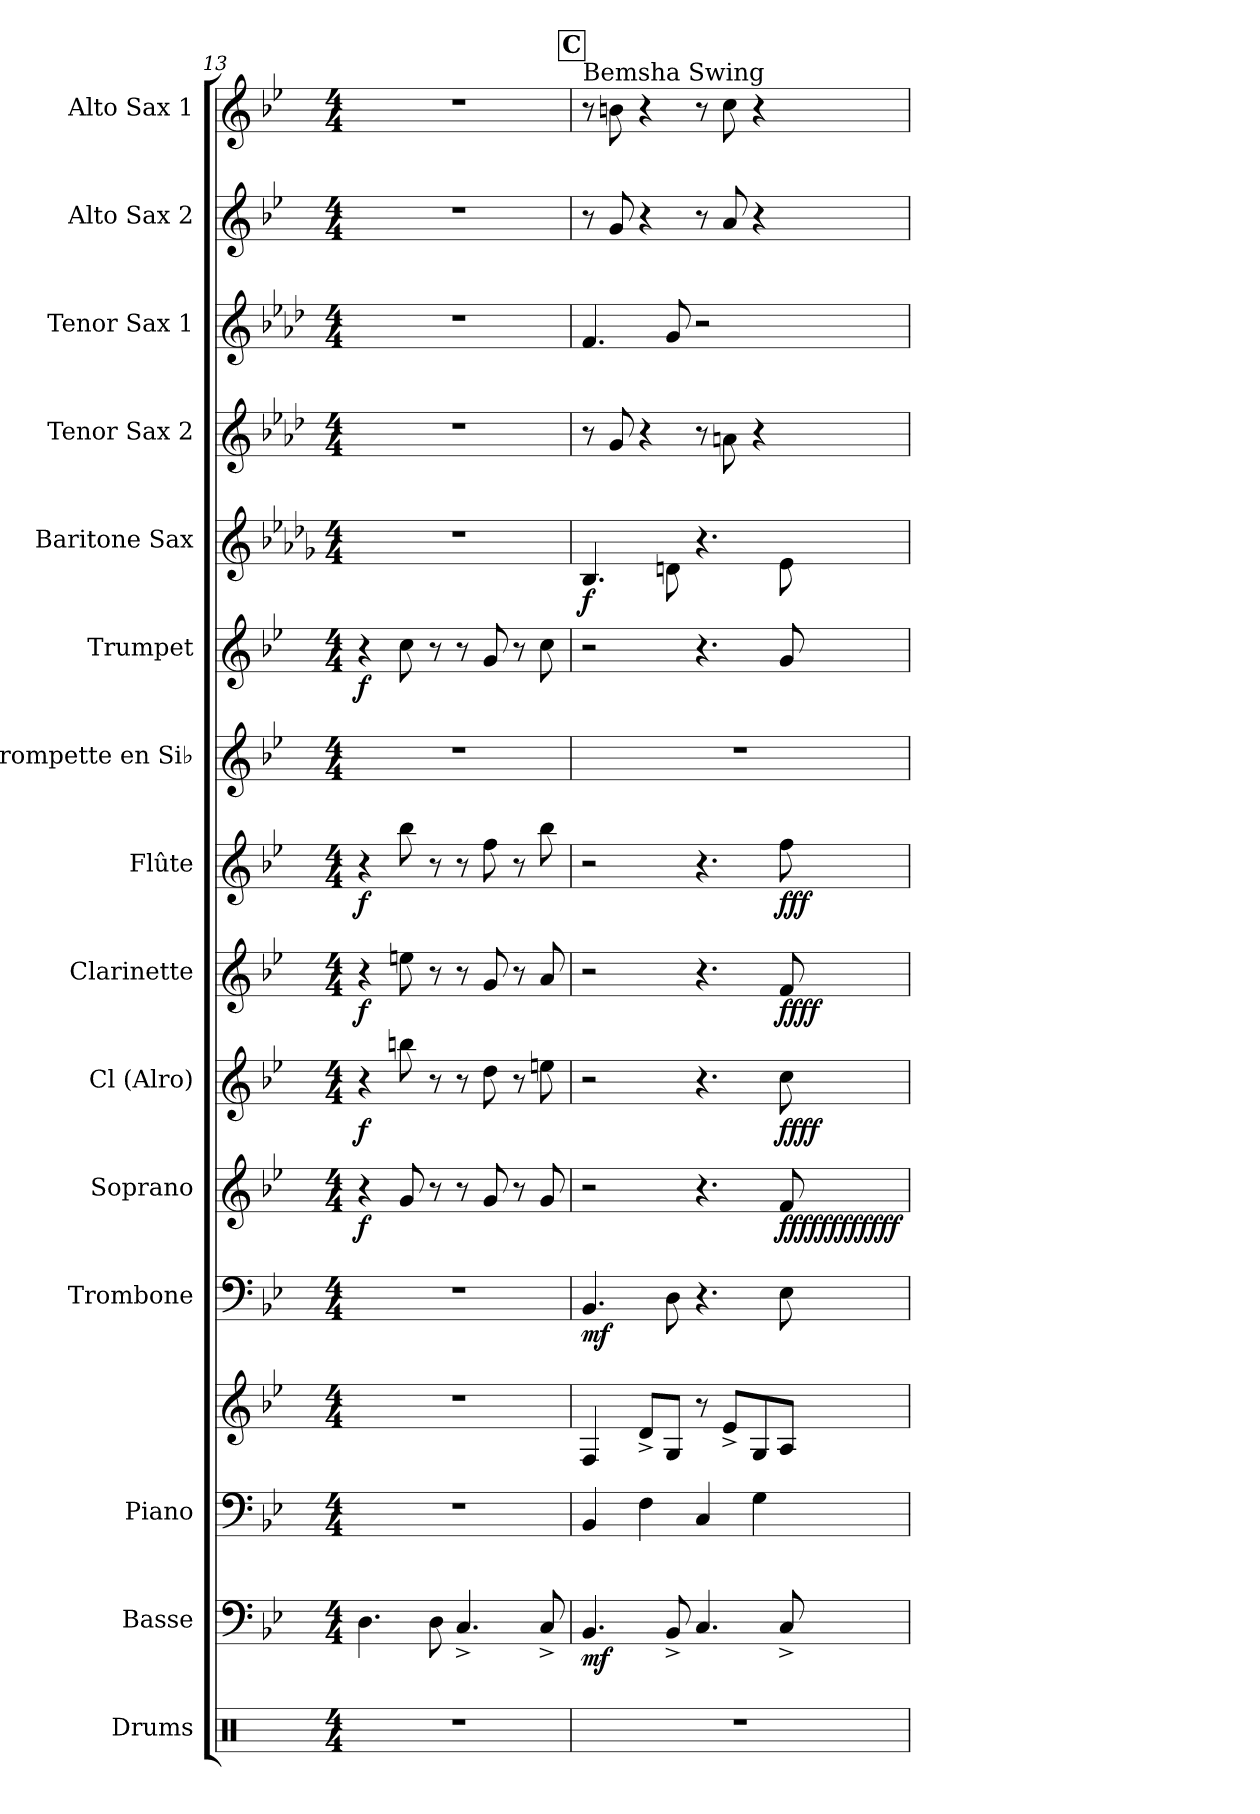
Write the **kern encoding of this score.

**kern	**kern	**dynam	**kern	**kern	**kern	**dynam	**kern	**dynam	**kern	**dynam	**kern	**dynam	**kern	**dynam	**kern	**kern	**dynam	**kern	**dynam	**kern	**kern	**kern	**kern
*part15	*part14	*part14	*part13	*part13	*part12	*part12	*part11	*part11	*part10	*part10	*part9	*part9	*part8	*part8	*part7	*part6	*part6	*part5	*part5	*part4	*part3	*part2	*part1
*staff16	*staff15	*staff15	*staff14	*staff13	*staff12	*staff12	*staff11	*staff11	*staff10	*staff10	*staff9	*staff9	*staff8	*staff8	*staff7	*staff6	*staff6	*staff5	*staff5	*staff4	*staff3	*staff2	*staff1
*I"Drums	*I"Basse	*	*I"Piano	*	*I"Trombone	*	*I"Soprano	*	*I"Cl (Alro)	*	*I"Clarinette	*	*I"Flûte	*	*I"Trompette en Si♭	*I"Trumpet	*	*I"Baritone Sax	*	*I"Tenor Sax 2	*I"Tenor Sax 1	*I"Alto Sax 2	*I"Alto Sax 1
*	*I'B	*	*I'P	*	*I'Tb	*	*I'Sop	*	*I'Cla	*	*I'Cl	*	*I'Fl.	*	*I'Tromp. Si♭	*I'Tp	*	*I'Bar	*	*	*	*I'Sa2	*I'Sa1
!!LO:PB:g=z
*clefX	*clefF4	*	*clefF4	*clefG2	*clefF4	*	*clefG2	*	*clefG2	*	*clefG2	*	*clefG2	*	*clefG2	*clefG2	*	*clefG2	*	*clefG2	*clefG2	*clefG2	*clefG2
*	*ITrd7c12	*	*	*	*	*	*ITrd1c2	*	*ITrd5c9	*	*ITrd1c2	*	*	*	*ITrd1c2	*ITrd1c2	*	*ITrd12c21	*	*ITrd8c14	*ITrd8c14	*ITrd5c9	*ITrd5c9
*k[]	*k[b-e-]	*	*k[b-e-]	*k[b-e-]	*k[b-e-]	*	*k[b-e-a-d-]	*	*k[b-e-a-d-g-]	*	*k[b-e-a-d-]	*	*k[b-e-]	*	*k[b-e-a-d-]	*k[b-e-a-d-]	*	*k[b-e-a-d-g-]	*	*k[b-e-a-d-]	*k[b-e-a-d-]	*k[b-e-a-d-g-]	*k[b-e-a-d-g-]
*M4/4	*M4/4	*	*M4/4	*M4/4	*M4/4	*	*M4/4	*	*M4/4	*	*M4/4	*	*M4/4	*	*M4/4	*M4/4	*	*M4/4	*	*M4/4	*M4/4	*M4/4	*M4/4
=13	=13	=13	=13	=13	=13	=13	=13	=13	=13	=13	=13	=13	=13	=13	=13	=13	=13	=13	=13	=13	=13	=13	=13
!	!	!	!	!	!	!	!	!LO:DY:b	!	!LO:DY:b	!	!LO:DY:b	!	!LO:DY:b	!	!	!LO:DY:b	!	!	!	!	!	!
1r	4.DD\	.	1r	1r	1r	.	4r	f	4r	f	4r	f	4r	f	1r	4r	f	1r	.	1r	1r	1r	1r
.	.	.	.	.	.	.	8f/	.	8ddn\	.	8ddn\	.	8bb-\	.	.	8b-\	.	.	.	.	.	.	.
.	8DD\	.	.	.	.	.	8r	.	8r	.	8r	.	8r	.	.	8r	.	.	.	.	.	.	.
.	4.CC^/	.	.	.	.	.	8r	.	8r	.	8r	.	8r	.	.	8r	.	.	.	.	.	.	.
.	.	.	.	.	.	.	8f/	.	8f\	.	8f/	.	8ff\	.	.	8f/	.	.	.	.	.	.	.
.	.	.	.	.	.	.	8r	.	8r	.	8r	.	8r	.	.	8r	.	.	.	.	.	.	.
.	8CC^/	.	.	.	.	.	8f/	.	8gn\	.	8g/	.	8bb-\	.	.	8b-\	.	.	.	.	.	.	.
!!LO:REH:place=s1:a:fs=14:t=C
=14	=14	=14	=14	=14	=14	=14	=14	=14	=14	=14	=14	=14	=14	=14	=14	=14	=14	=14	=14	=14	=14	=14	=14
!	!	!	!	!	!	!	!	!	!	!	!	!	!	!	!	!	!	!	!	!	!	!	!LO:TX:a:t=Bemsha Swing
!	!	!LO:DY:b	!	!	!	!LO:DY:b	!	!	!	!	!	!	!	!	!	!	!	!	!LO:DY:b	!	!	!	!
1r	4.BBB-/	mf	4BB-/	4F/	4.BB-/	mf	2r	.	2r	.	2r	.	2r	.	1r	2r	.	4.BB-/	f	8r	4.F/	8r	8r
.	.	.	.	.	.	.	.	.	.	.	.	.	.	.	.	.	.	.	.	8G/	.	8B-/	8dn\
.	.	.	4F\	8d^/L	.	.	.	.	.	.	.	.	.	.	.	.	.	.	.	4r	.	4r	4r
.	8BBB-^/	.	.	8G/J	8D\	.	.	.	.	.	.	.	.	.	.	.	.	8Dn\	.	.	8G/	.	.
.	4.CC/	.	4C/	8r	4.r	.	4.r	.	4.r	.	4.r	.	4.r	.	.	4.r	.	4.r	.	8r	2r	8r	8r
.	.	.	.	8e-^/L	.	.	.	.	.	.	.	.	.	.	.	.	.	.	.	8An\	.	8c/	8e-\
.	.	.	4G\	8G/	.	.	.	.	.	.	.	.	.	.	.	.	.	.	.	4r	.	4r	4r
!	!	!	!	!	!	!	!	!LO:DY:b	!	!	!	!	!	!	!	!	!	!	!	!	!	!	!
!	!	!	!	!	!	!	!	!LO:DY:n=1:b	!	!	!	!	!	!	!	!	!	!	!	!	!	!	!
!	!	!	!	!	!	!	!	!LO:DY:n=2:b	!	!	!	!	!	!	!	!	!	!	!	!	!	!	!
!	!	!	!	!	!	!	!	!LO:DY:n=3:b	!	!	!	!	!	!	!	!	!	!	!	!	!	!	!
!	!	!	!	!	!	!	!	!LO:DY:n=4:b	!	!	!	!	!	!	!	!	!	!	!	!	!	!	!
!	!	!	!	!	!	!	!	!LO:DY:n=5:b	!	!	!	!	!	!	!	!	!	!	!	!	!	!	!
!	!	!	!	!	!	!	!	!LO:DY:n=6:b	!	!	!	!	!	!	!	!	!	!	!	!	!	!	!
!	!	!	!	!	!	!	!	!LO:DY:n=7:b	!	!	!	!	!	!	!	!	!	!	!	!	!	!	!
!	!	!	!	!	!	!	!	!LO:DY:n=8:b	!	!	!	!	!	!	!	!	!	!	!	!	!	!	!
!	!	!	!	!	!	!	!	!LO:DY:n=9:b	!	!	!	!	!	!	!	!	!	!	!	!	!	!	!
!	!	!	!	!	!	!	!	!LO:DY:n=10:b	!	!	!	!	!	!	!	!	!	!	!	!	!	!	!
!	!	!	!	!	!	!	!	!LO:DY:n=11:b	!	!LO:DY:b	!	!	!	!	!	!	!	!	!	!	!	!	!
!	!	!	!	!	!	!	!	!	!	!LO:DY:n=1:b	!	!	!	!	!	!	!	!	!	!	!	!	!
!	!	!	!	!	!	!	!	!	!	!LO:DY:n=2:b	!	!	!	!	!	!	!	!	!	!	!	!	!
!	!	!	!	!	!	!	!	!	!	!LO:DY:n=3:b	!	!LO:DY:b	!	!	!	!	!	!	!	!	!	!	!
!	!	!	!	!	!	!	!	!	!	!	!	!LO:DY:n=1:b	!	!	!	!	!	!	!	!	!	!	!
!	!	!	!	!	!	!	!	!	!	!	!	!LO:DY:n=2:b	!	!	!	!	!	!	!	!	!	!	!
!	!	!	!	!	!	!	!	!	!	!	!	!LO:DY:n=3:b	!	!LO:DY:b	!	!	!	!	!	!	!	!	!
!	!	!	!	!	!	!	!	!	!	!	!	!	!	!LO:DY:n=1:b	!	!	!	!	!	!	!	!	!
.	8CC^/	.	.	8A/J	8E-\	.	8e-/	f f f f f f f f f f f f	8e-\	f f f f	8e-/	f f f f	8ff\	f ff	.	8f/	.	8E-\	.	.	.	.	.
=	=	=	=	=	=	=	=	=	=	=	=	=	=	=	=	=	=	=	=	=	=	=	=
*-	*-	*-	*-	*-	*-	*-	*-	*-	*-	*-	*-	*-	*-	*-	*-	*-	*-	*-	*-	*-	*-	*-	*-
